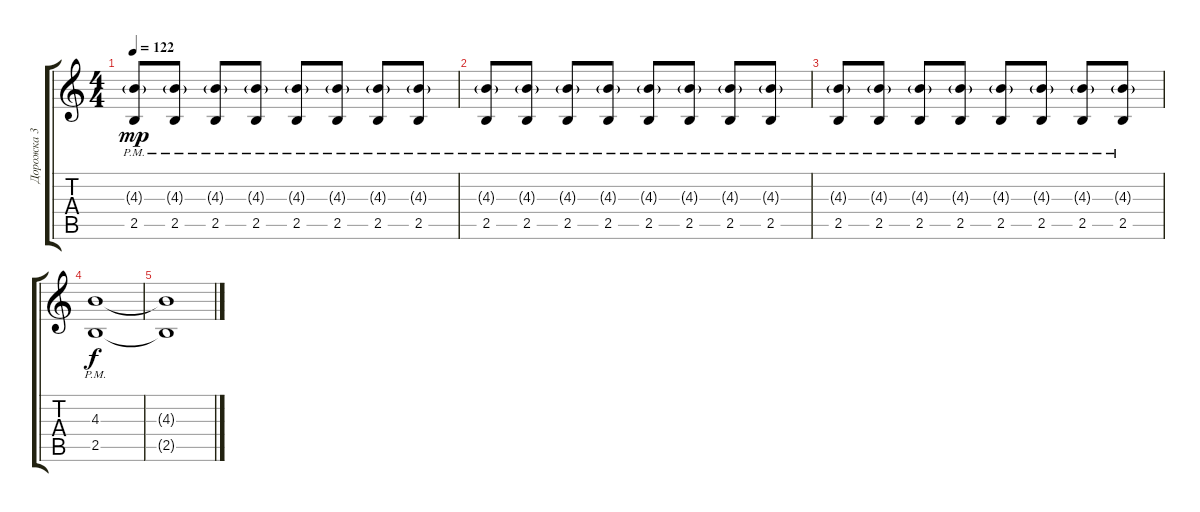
\track ("Дорожка 3" "Дорожка 3") {instrument electricguitarjazz}
\staff {score tabs}
\tuning (E4 B3 G3 D3 A2 E2) {hide}
\ts (4 4)
\tempo 122
\clef g2
\ks c
(4.3{g pm} 2.5{pm}).8{dy mp} (4.3{g pm} 2.5{pm}).8 (4.3{g pm} 2.5{pm}).8 (4.3{g pm} 2.5{pm}).8 (4.3{g pm} 2.5{pm}).8 (4.3{g pm} 2.5{pm}).8 (4.3{g pm} 2.5{pm}).8 (4.3{g pm} 2.5{pm}).8 |
(4.3{g pm} 2.5{pm}).8 (4.3{g pm} 2.5{pm}).8 (4.3{g pm} 2.5{pm}).8 (4.3{g pm} 2.5{pm}).8 (4.3{g pm} 2.5{pm}).8 (4.3{g pm} 2.5{pm}).8 (4.3{g pm} 2.5{pm}).8 (4.3{g pm} 2.5{pm}).8 |
(4.3{g pm} 2.5{pm}).8 (4.3{g pm} 2.5{pm}).8 (4.3{g pm} 2.5{pm}).8 (4.3{g pm} 2.5{pm}).8 (4.3{g pm} 2.5{pm}).8 (4.3{g pm} 2.5{pm}).8 (4.3{g pm} 2.5{pm}).8 (4.3{g pm} 2.5{pm}).8 |
(4.3{pm} 2.5{pm}).1{dy f} |
(4.3{t} 2.5{t}).1
